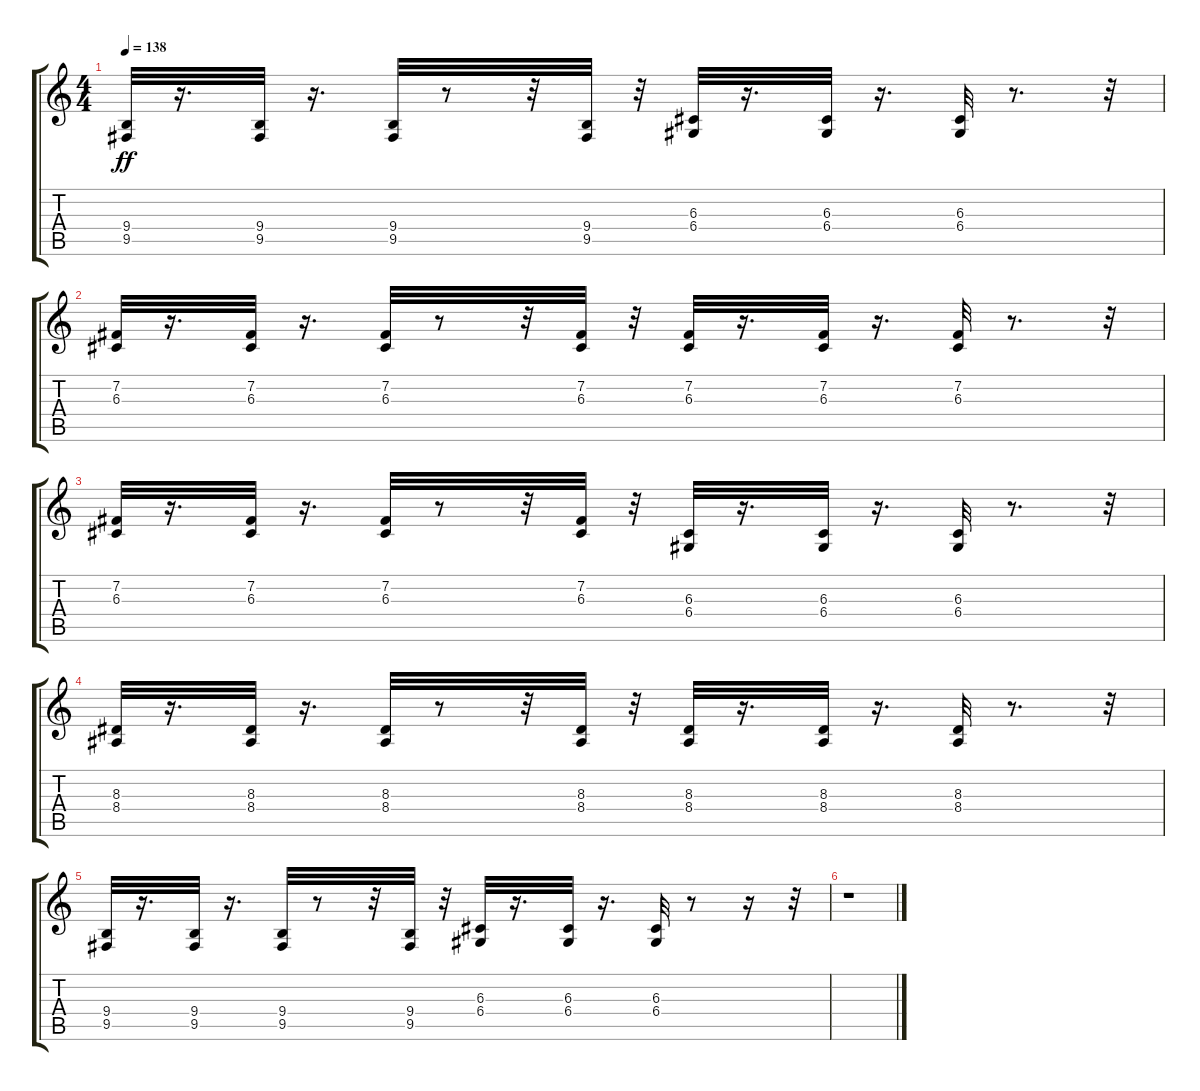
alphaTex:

\track "" {instrument lead8bassandlead}
\staff {score tabs}
\tuning (E4 B3 G3 D3 A2 E2) {hide}
\ts (4 4)
\tempo 138
\clef g2
\ks c
(9.4 9.5).32{dy ff} r.16{d} (9.4 9.5).32 r.16{d} (9.4 9.5).32 r.8 r.32 (9.4 9.5).32 r.32 (6.3 6.4).32 r.16{d} (6.3 6.4).32 r.16{d} (6.3 6.4).32 r.8{d} r.32 |
(7.2 6.3).32 r.16{d} (7.2 6.3).32 r.16{d} (7.2 6.3).32 r.8 r.32 (7.2 6.3).32 r.32 (7.2 6.3).32 r.16{d} (7.2 6.3).32 r.16{d} (7.2 6.3).32 r.8{d} r.32 |
(7.2 6.3).32 r.16{d} (7.2 6.3).32 r.16{d} (7.2 6.3).32 r.8 r.32 (7.2 6.3).32 r.32 (6.3 6.4).32 r.16{d} (6.3 6.4).32 r.16{d} (6.3 6.4).32 r.8{d} r.32 |
(8.3 8.4).32 r.16{d} (8.3 8.4).32 r.16{d} (8.3 8.4).32 r.8 r.32 (8.3 8.4).32 r.32 (8.3 8.4).32 r.16{d} (8.3 8.4).32 r.16{d} (8.3 8.4).32 r.8{d} r.32 |
(9.4 9.5).32 r.16{d} (9.4 9.5).32 r.16{d} (9.4 9.5).32 r.8 r.32 (9.4 9.5).32 r.32 (6.3 6.4).32 r.16{d} (6.3 6.4).32 r.16{d} (6.3 6.4).32 r.8 r.16 r.32 |
r.1
